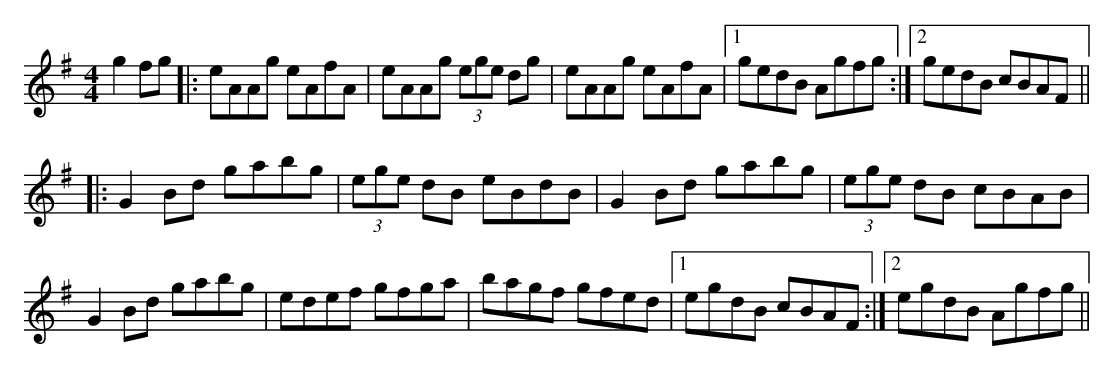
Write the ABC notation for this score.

X:1
M:4/4
K:Ador
g2fg|:eAAg eAfA|eAAg (3ege dg|eAAg eAfA|1 gedB Agfg:|2 gedB cBAF||
|:G2Bd gabg|(3ege dB eBdB|G2Bd gabg|(3ege dB cBAB|
G2Bd gabg|edef gfga|bagf gfed|1 egdB cBAF:|2 egdB Agfg||
